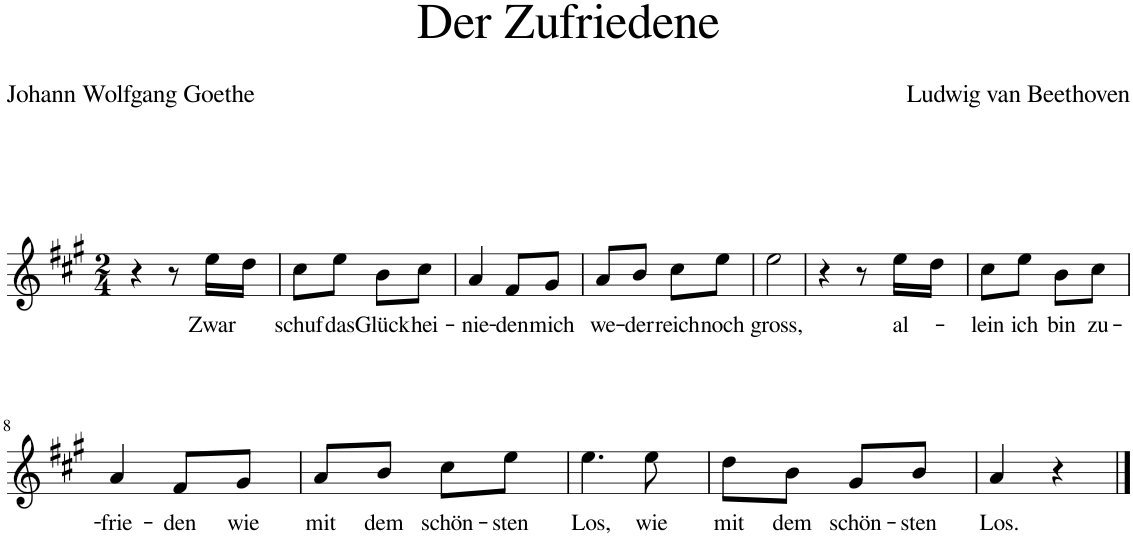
**kern	**text
*part1	*part1
*staff1	*staff1
*I"Piano	*
*I'Pno	*
*clefG2	*
*k[f#c#g#]	*
*M2/4	*
=1	=1
4r	.
8r	.
!	!LO:LY:b
16ee\LL	Zwar
16dd\JJ	.
=2	=2
!	!LO:LY:b
8cc#\L	schuf
!	!LO:LY:b
8ee\J	das
!	!LO:LY:b
8b\L	Glück
!	!LO:LY:b
8cc#\J	hei-
=3	=3
!	!LO:LY:b
4a/	-nie-
!	!LO:LY:b
8f#/L	-den
!	!LO:LY:b
8g#/J	mich
=4	=4
!	!LO:LY:b
8a/L	we-
!	!LO:LY:b
8b/J	-der
!	!LO:LY:b
8cc#\L	reich
!	!LO:LY:b
8ee\J	noch
=5	=5
!	!LO:LY:b
2ee\	gross,
=6	=6
4r	.
8r	.
!	!LO:LY:b
16ee\LL	al-
16dd\JJ	.
=7	=7
!	!LO:LY:b
8cc#\L	-lein
!	!LO:LY:b
8ee\J	ich
!	!LO:LY:b
8b\L	bin
!	!LO:LY:b
8cc#\J	zu-
!!LO:LB:g=z
=8	=8
!	!LO:LY:b
4a/	frie-
!	!LO:LY:b
8f#/L	-den
!	!LO:LY:b
8g#/J	wie
=9	=9
!	!LO:LY:b
8a/L	mit
!	!LO:LY:b
8b/J	dem
!	!LO:LY:b
8cc#\L	schön-
!	!LO:LY:b
8ee\J	-sten
=10	=10
!	!LO:LY:b
4.ee\	Los,
!	!LO:LY:b
8ee\	wie
=11	=11
!	!LO:LY:b
8dd\L	mit
!	!LO:LY:b
8b\J	dem
!	!LO:LY:b
8g#/L	schön-
!	!LO:LY:b
8b/J	-sten
=12	=12
!	!LO:LY:b
4a/	Los.
4r	.
==	==
*-	*-
